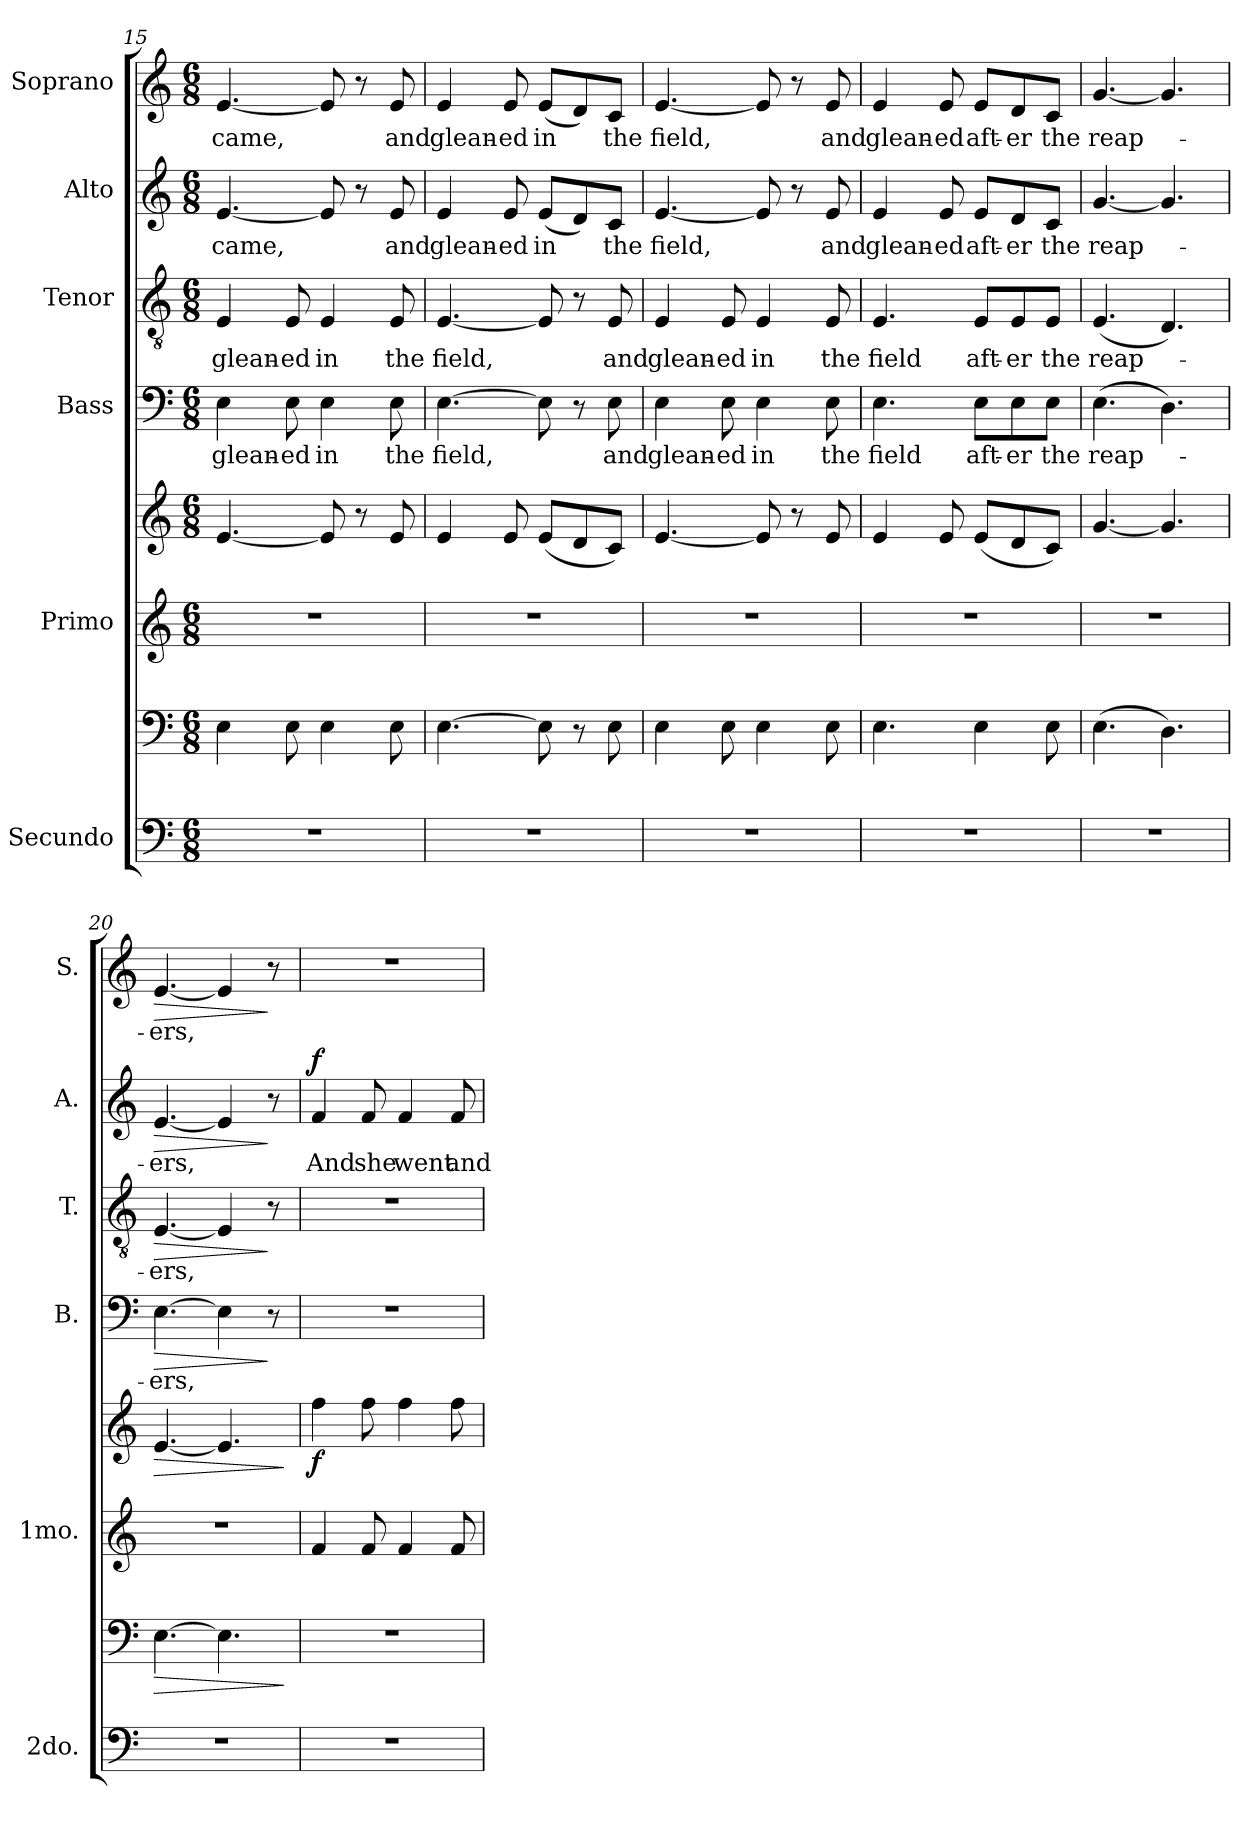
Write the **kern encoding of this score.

**kern	**kern	**dynam	**kern	**kern	**dynam	**kern	**text	**dynam	**kern	**text	**dynam	**kern	**text	**dynam	**kern	**text	**dynam
*part6	*part6	*part6	*part5	*part5	*part5	*part4	*part4	*part4	*part3	*part3	*part3	*part2	*part2	*part2	*part1	*part1	*part1
*staff8	*staff7	*staff7/8	*staff6	*staff5	*staff5/6	*staff4	*staff4	*staff4	*staff3	*staff3	*staff3	*staff2	*staff2	*staff2	*staff1	*staff1	*staff1
*I"Secundo	*	*	*I"Primo	*	*	*I"Bass	*	*	*I"Tenor	*	*	*I"Alto	*	*	*I"Soprano	*	*
*I'2do.	*	*	*I'1mo.	*	*	*I'B.	*	*	*I'T.	*	*	*I'A.	*	*	*I'S.	*	*
*clefF4	*clefF4	*	*clefG2	*clefG2	*	*clefF4	*	*	*clefGv2	*	*	*clefG2	*	*	*clefG2	*	*
*k[]	*k[]	*	*k[]	*k[]	*	*k[]	*	*	*k[]	*	*	*k[]	*	*	*k[]	*	*
*M6/8	*M6/8	*	*M6/8	*M6/8	*	*M6/8	*	*	*M6/8	*	*	*M6/8	*	*	*M6/8	*	*
=15	=15	=15	=15	=15	=15	=15	=15	=15	=15	=15	=15	=15	=15	=15	=15	=15	=15
!	!	!	!	!	!	!	!LO:LY:b	!	!	!LO:LY:b	!	!	!LO:LY:b	!	!	!LO:LY:b	!
2.r	4E\	.	2.r	[4.e/	.	4E\	glean-	.	4E/	glean-	.	[4.e/	came,	.	[4.e/	came,	.
!	!	!	!	!	!	!	!LO:LY:b	!	!	!LO:LY:b	!	!	!	!	!	!	!
.	8E\	.	.	.	.	8E\	-ed	.	8E/	-ed	.	.	.	.	.	.	.
!	!	!	!	!	!	!	!LO:LY:b	!	!	!LO:LY:b	!	!	!	!	!	!	!
.	4E\	.	.	8e/]	.	4E\	in	.	4E/	in	.	8e/]	.	.	8e/]	.	.
.	.	.	.	8r	.	.	.	.	.	.	.	8r	.	.	8r	.	.
!	!	!	!	!	!	!	!LO:LY:b	!	!	!LO:LY:b	!	!	!LO:LY:b	!	!	!LO:LY:b	!
.	8E\	.	.	8e/	.	8E\	the	.	8E/	the	.	8e/	and	.	8e/	and	.
=16	=16	=16	=16	=16	=16	=16	=16	=16	=16	=16	=16	=16	=16	=16	=16	=16	=16
!	!	!	!	!	!	!	!LO:LY:b	!	!	!LO:LY:b	!	!	!LO:LY:b	!	!	!LO:LY:b	!
2.r	[4.E\	.	2.r	4e/	.	[4.E\	field,	.	[4.E/	field,	.	4e/	glean-	.	4e/	glean-	.
!	!	!	!	!	!	!	!	!	!	!	!	!	!LO:LY:b	!	!	!LO:LY:b	!
.	.	.	.	8e/	.	.	.	.	.	.	.	8e/	-ed	.	8e/	-ed	.
!	!	!	!	!	!	!	!	!	!	!	!	!	!LO:LY:b	!	!	!LO:LY:b	!
.	8E\]	.	.	(<8e/L	.	8E\]	.	.	8E/]	.	.	(<8e/L	in	.	(<8e/L	in	.
.	8r	.	.	8d/	.	8r	.	.	8r	.	.	8d/)	.	.	8d/)	.	.
!	!	!	!	!	!	!	!LO:LY:b	!	!	!LO:LY:b	!	!	!LO:LY:b	!	!	!LO:LY:b	!
.	8E\	.	.	8c/J)	.	8E\	and	.	8E/	and	.	8c/J	the	.	8c/J	the	.
=17	=17	=17	=17	=17	=17	=17	=17	=17	=17	=17	=17	=17	=17	=17	=17	=17	=17
!	!	!	!	!	!	!	!LO:LY:b	!	!	!LO:LY:b	!	!	!LO:LY:b	!	!	!LO:LY:b	!
2.r	4E\	.	2.r	[4.e/	.	4E\	glean-	.	4E/	glean-	.	[4.e/	field,	.	[4.e/	field,	.
!	!	!	!	!	!	!	!LO:LY:b	!	!	!LO:LY:b	!	!	!	!	!	!	!
.	8E\	.	.	.	.	8E\	-ed	.	8E/	-ed	.	.	.	.	.	.	.
!	!	!	!	!	!	!	!LO:LY:b	!	!	!LO:LY:b	!	!	!	!	!	!	!
.	4E\	.	.	8e/]	.	4E\	in	.	4E/	in	.	8e/]	.	.	8e/]	.	.
.	.	.	.	8r	.	.	.	.	.	.	.	8r	.	.	8r	.	.
!	!	!	!	!	!	!	!LO:LY:b	!	!	!LO:LY:b	!	!	!LO:LY:b	!	!	!LO:LY:b	!
.	8E\	.	.	8e/	.	8E\	the	.	8E/	the	.	8e/	and	.	8e/	and	.
=18	=18	=18	=18	=18	=18	=18	=18	=18	=18	=18	=18	=18	=18	=18	=18	=18	=18
!	!	!	!	!	!	!	!LO:LY:b	!	!	!LO:LY:b	!	!	!LO:LY:b	!	!	!LO:LY:b	!
2.r	4.E\	.	2.r	4e/	.	4.E\	field	.	4.E/	field	.	4e/	glean-	.	4e/	glean-	.
!	!	!	!	!	!	!	!	!	!	!	!	!	!LO:LY:b	!	!	!LO:LY:b	!
.	.	.	.	8e/	.	.	.	.	.	.	.	8e/	-ed	.	8e/	-ed	.
!	!	!	!	!	!	!	!LO:LY:b	!	!	!LO:LY:b	!	!	!LO:LY:b	!	!	!LO:LY:b	!
.	4E\	.	.	(<8e/L	.	8E\L	aft-	.	8E/L	aft-	.	8e/L	aft-	.	8e/L	aft-	.
!	!	!	!	!	!	!	!LO:LY:b	!	!	!LO:LY:b	!	!	!LO:LY:b	!	!	!LO:LY:b	!
.	.	.	.	8d/	.	8E\	-er	.	8E/	-er	.	8d/	-er	.	8d/	-er	.
!	!	!	!	!	!	!	!LO:LY:b	!	!	!LO:LY:b	!	!	!LO:LY:b	!	!	!LO:LY:b	!
.	8E\	.	.	8c/J)	.	8E\J	the	.	8E/J	the	.	8c/J	the	.	8c/J	the	.
=19	=19	=19	=19	=19	=19	=19	=19	=19	=19	=19	=19	=19	=19	=19	=19	=19	=19
!	!	!	!	!	!	!	!LO:LY:b	!	!	!LO:LY:b	!	!	!LO:LY:b	!	!	!LO:LY:b	!
2.r	(>4.E\	.	2.r	[4.g/	.	(>4.E\	reap-	.	(<4.E/	reap-	.	[4.g/	reap-	.	[4.g/	reap-	.
.	4.D\)	.	.	4.g/]	.	4.D\)	.	.	4.D/)	.	.	4.g/]	.	.	4.g/]	.	.
=20	=20	=20	=20	=20	=20	=20	=20	=20	=20	=20	=20	=20	=20	=20	=20	=20	=20
!	!	!LO:HP:b	!	!	!LO:HP:b	!	!LO:LY:b	!LO:HP:b	!	!LO:LY:b	!LO:HP:b	!	!LO:LY:b	!LO:HP:b	!	!LO:LY:b	!LO:HP:b
2.r	[4.E\	>	2.r	[4.e/	>	[4.E\	-ers,	>	[4.E/	-ers,	>	[4.e/	-ers,	>	[4.e/	-ers,	>
.	4.E\]	.	.	4.e/]	.	4E\]	.	.	4E/]	.	.	4e/]	.	.	4e/]	.	.
.	.	.	.	.	.	8r	.	]	8r	.	]	8r	.	]	8r	.	]
.	.	]	.	.	]	.	.	.	.	.	.	.	.	.	.	.	.
!!LO:PB:g=z
=21	=21	=21	=21	=21	=21	=21	=21	=21	=21	=21	=21	=21	=21	=21	=21	=21	=21
!	!	!	!	!	!LO:DY:b	!	!	!	!	!	!	!	!LO:LY:b	!LO:DY:a	!	!	!
2.r	2.r	.	4f/	4ff\	f	2.r	.	.	2.r	.	.	4f/	And	f	2.r	.	.
!	!	!	!	!	!	!	!	!	!	!	!	!	!LO:LY:b	!	!	!	!
.	.	.	8f/	8ff\	.	.	.	.	.	.	.	8f/	she	.	.	.	.
!	!	!	!	!	!	!	!	!	!	!	!	!	!LO:LY:b	!	!	!	!
.	.	.	4f/	4ff\	.	.	.	.	.	.	.	4f/	went	.	.	.	.
!	!	!	!	!	!	!	!	!	!	!	!	!	!LO:LY:b	!	!	!	!
.	.	.	8f/	8ff\	.	.	.	.	.	.	.	8f/	and	.	.	.	.
=	=	=	=	=	=	=	=	=	=	=	=	=	=	=	=	=	=
*-	*-	*-	*-	*-	*-	*-	*-	*-	*-	*-	*-	*-	*-	*-	*-	*-	*-
